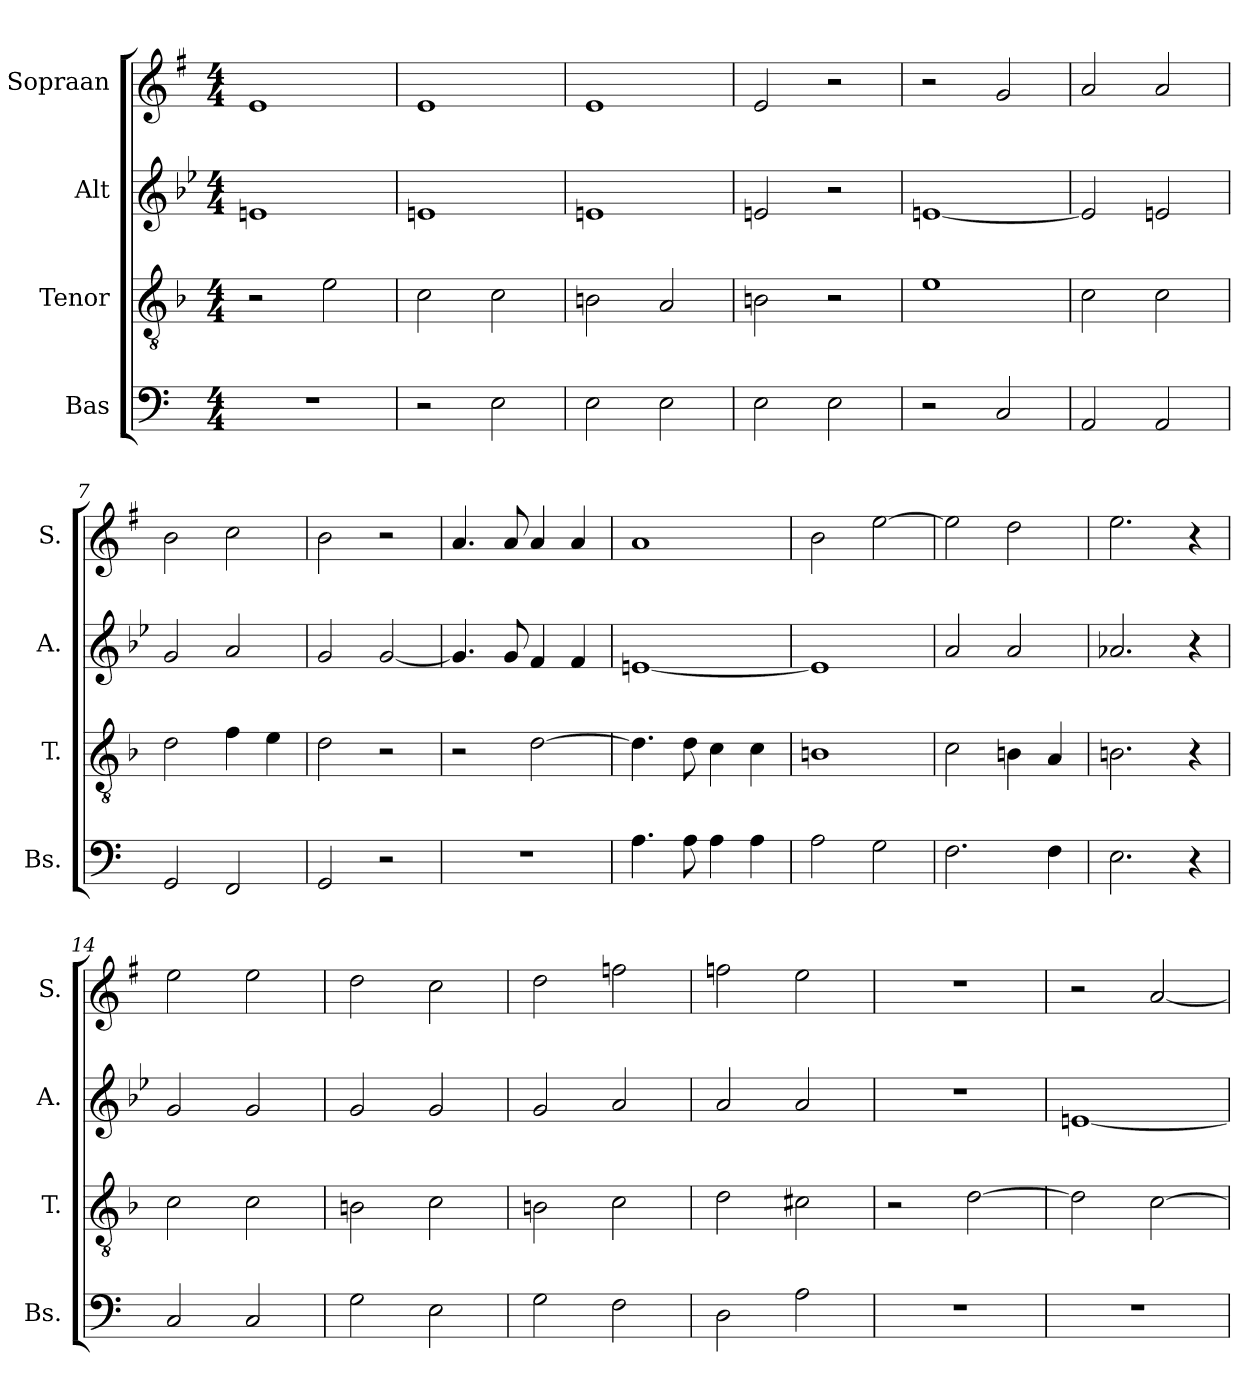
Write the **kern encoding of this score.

**kern	**kern	**kern	**kern
*part4	*part3	*part2	*part1
*staff4	*staff3	*staff2	*staff1
*I"Bas	*I"Tenor	*I"Alt	*I"Sopraan
*I'Bs.	*I'T.	*I'A.	*I'S.
*clefF4	*clefGv2	*clefG2	*clefG2
*k[]	*k[b-]	*k[b-e-]	*k[f#]
*M4/4	*M4/4	*M4/4	*M4/4
*MM100	*MM100	*MM100	*MM100
=1	=1	=1	=1
1r	2r	1en	1e
.	2e\	.	.
=2	=2	=2	=2
2r	2c\	1en	1e
2E\	2c\	.	.
=3	=3	=3	=3
2E\	2Bn\	1en	1e
2E\	2A/	.	.
=4	=4	=4	=4
2E\	2Bn\	2en/	2e/
2E\	2r	2r	2r
=5	=5	=5	=5
2r	1e	[1en	2r
2C/	.	.	2g/
=6	=6	=6	=6
2AA/	2c\	2e/]	2a/
2AA/	2c\	2en/	2a/
=7	=7	=7	=7
2GG/	2d\	2g/	2b\
2FF/	4f\	2a/	2cc\
.	4e\	.	.
=8	=8	=8	=8
2GG/	2d\	2g/	2b\
2r	2r	[2g/	2r
=9	=9	=9	=9
1r	2r	4.g/]	4.a/
.	.	8g/	8a/
.	[2d\	4f/	4a/
.	.	4f/	4a/
=10	=10	=10	=10
4.A\	4.d\]	[1en	1a
8A\	8d\	.	.
4A\	4c\	.	.
4A\	4c\	.	.
!!LO:LB:g=z
=11	=11	=11	=11
2A\	1Bn	1e]	2b\
2G\	.	.	[2ee\
=12	=12	=12	=12
2.F\	2c\	2a/	2ee\]
.	4Bn\	2a/	2dd\
4F\	4A/	.	.
=13	=13	=13	=13
*	*	*	*MM60
2.E\	2.Bn\	2.a-X/	2.ee\
4r	4r	4r	4r
=14	=14	=14	=14
*	*	*	*MM100
2C/	2c\	2g/	2ee\
2C/	2c\	2g/	2ee\
=15	=15	=15	=15
2G\	2Bn\	2g/	2dd\
2E\	2c\	2g/	2cc\
=16	=16	=16	=16
2G\	2Bn\	2g/	2dd\
2F\	2c\	2a/	2ffn\
=17	=17	=17	=17
2D\	2d\	2a/	2ffn\
2A\	2c#X\	2a/	2ee\
=18	=18	=18	=18
1r	2r	1r	1r
.	[2d\	.	.
=19	=19	=19	=19
1r	2d\]	[1en	2r
.	[2c\	.	[2a/
=	=	=	=
*-	*-	*-	*-
